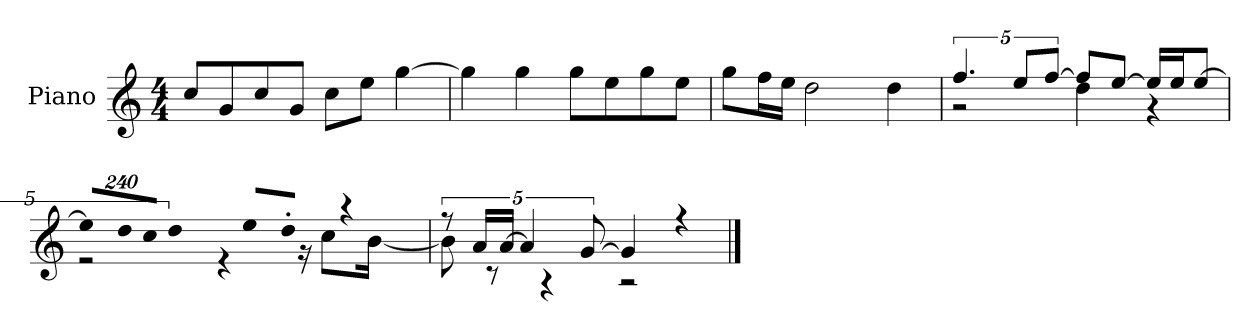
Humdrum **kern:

**kern
*part1
*staff1
*I"Piano
*I'P-no
*clefG2
*k[]
*M4/4
*MM90
=1
8cc/L
8g/
8cc/
8g/J
8cc\L
8ee\J
[4gg\
=2
4gg\]
4gg\
8gg\L
8ee\
8gg\
8ee\J
=3
8gg\L
16ff\L
16ee\JJ
2dd\
4dd\
=4
*^
5.ff/	2r
10ee/L	.
[10ff/J	.
8ff/L]	4dd\
[8ee/J	.
16ee/LL]	4r
16ee/J	.
[8ee/J	.
=5	=5
!LO:N:vis=8	!
960%137ee/L]	2r
!LO:N:vis=16	!
1920%137dd/L	.
!LO:N:vis=16	!
1920%137cc/JJ	.
!LO:N:vis=4	!
640%183dd/	.
.	4r
!LO:N:vis=8	!
960%137ee/L	.
!LO:N:vis=8	!
960%137dd'/J	.
.	16r
.	8cc\L
!LO:N:vis=8	!
960%137r	.
.	[16b\Jk
1920ryy	.
!!LO:LB:g=z	!!
=6	=6
10r	8b\]
20a/LL	.
.	8r
[20a/JJ	.
5a/]	.
.	4r
[10g/	.
4g/]	2r
4r	.
*v	*v
==
*-
